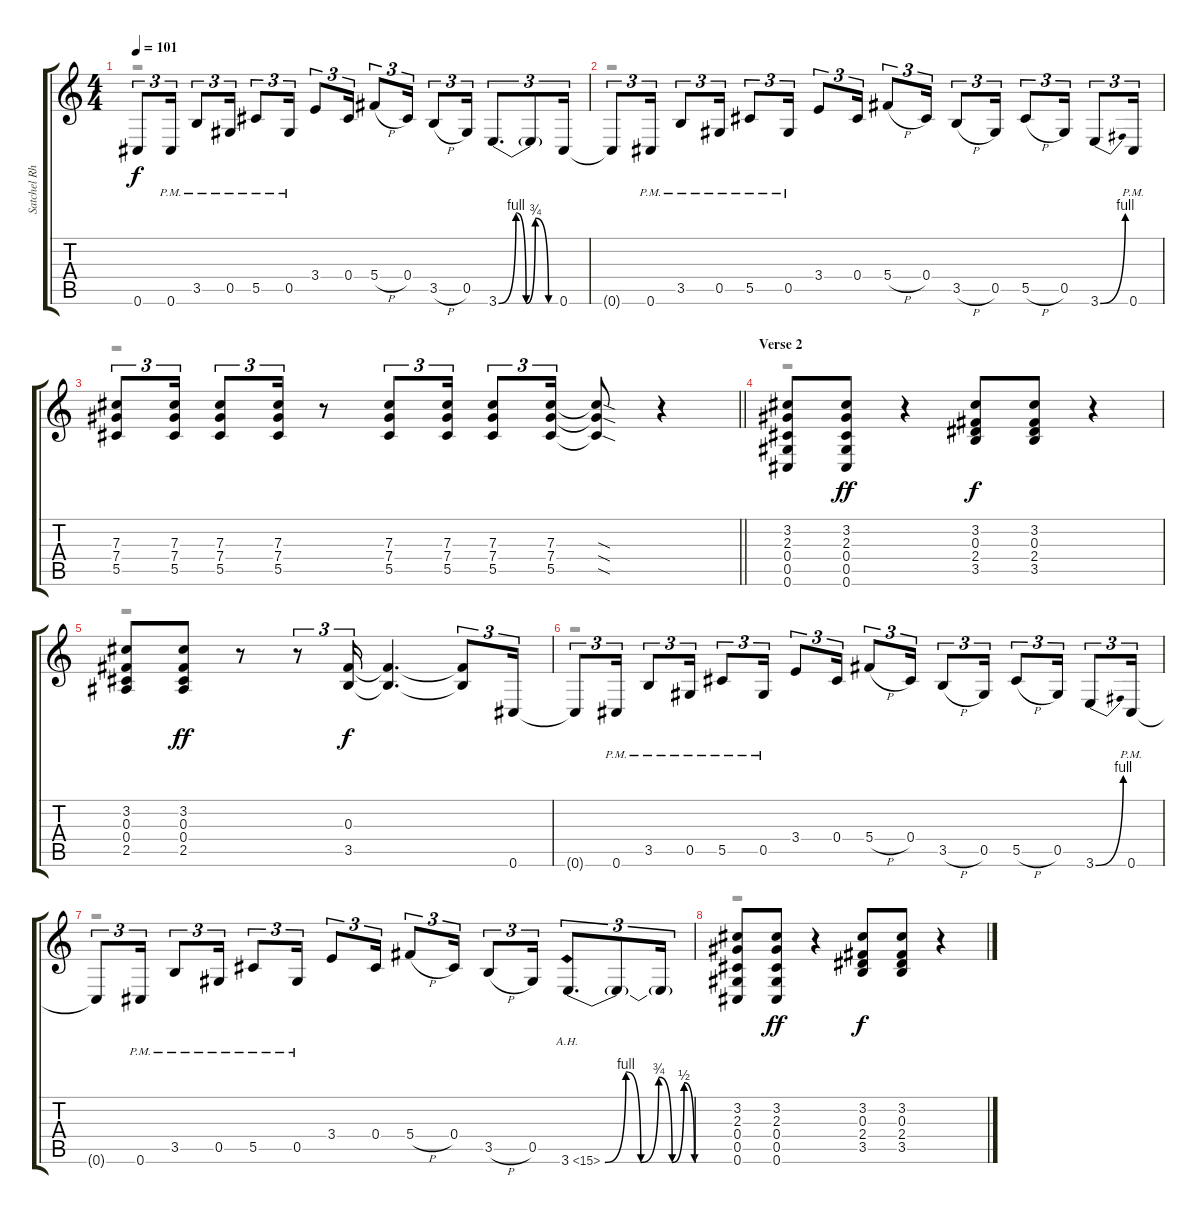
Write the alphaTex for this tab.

\track ("Satchel Rhythm" "Satchel Rh") {instrument distortionguitar}
\staff {score tabs}
\tuning (Eb4 Bb3 Gb3 Db3 Ab2 Db2) {hide}
\voice
\ts (4 4)
\tempo 101
\clef g2
\ks c
0.6{t}.8{tu (3 2) dy f} 0.6{pm}.16{tu (3 2)} 3.5{pm}.8{tu (3 2)} 0.5{pm}.16{tu (3 2)} 5.5{pm}.8{tu (3 2)} 0.5{pm}.16{tu (3 2)} 3.4.8{tu (3 2)} 0.4.16{tu (3 2)} 5.4{h}.8{tu (3 2)} 0.4.16{tu (3 2)} 3.5{h}.8{tu (3 2)} 0.5.16{tu (3 2)} 3.6{be (custom 0 0 17 4 27 0 36 3 49 0 60 0)}.8{d tu (3 2)} 3.6{t}.8{tu (3 2)} 0.6.16{tu (3 2)} |
0.6{t}.8{tu (3 2)} 0.6{pm}.16{tu (3 2)} 3.5{pm}.8{tu (3 2)} 0.5{pm}.16{tu (3 2)} 5.5{pm}.8{tu (3 2)} 0.5{pm}.16{tu (3 2)} 3.4.8{tu (3 2)} 0.4.16{tu (3 2)} 5.4{h}.8{tu (3 2)} 0.4.16{tu (3 2)} 3.5{h}.8{tu (3 2)} 0.5.16{tu (3 2)} 5.5{h}.8{tu (3 2)} 0.5.16{tu (3 2)} 3.6{be (bend 0 0 60 4)}.8{tu (3 2)} 0.6{pm}.16{tu (3 2)} |
\barLineRight lightlight
(7.3 7.4 5.5).8{tu (3 2)} (7.3 7.4 5.5).16{tu (3 2)} (7.3 7.4 5.5).8{tu (3 2)} (7.3 7.4 5.5).16{tu (3 2)} r.8 (7.3 7.4 5.5).8{tu (3 2)} (7.3 7.4 5.5).16{tu (3 2)} (7.3 7.4 5.5).8{tu (3 2)} (7.3 7.4 5.5).16{tu (3 2)} (7.3{sod t} 7.4{sod t} 5.5{sod t}).8 r.4 |
\section ("" "Verse 2")
(3.2 2.3 0.4 0.5 0.6).8 (3.2 2.3 0.4 0.5 0.6).8{dy ff} r.4 (3.2 0.3 2.4 3.5).8{dy f} (3.2 0.3 2.4 3.5).8 r.4 |
(3.2 0.3 0.4 2.5).8 (3.2 0.3 0.4 2.5).8{dy ff} r.8 r.8{tu (3 2)} (0.3 3.5).16{tu (3 2) dy f} (0.3{t} 3.5{t}).4{d} (0.3{t} 3.5{t}).8{tu (3 2)} 0.6.16{tu (3 2)} |
0.6{t}.8{tu (3 2)} 0.6{pm}.16{tu (3 2)} 3.5{pm}.8{tu (3 2)} 0.5{pm}.16{tu (3 2)} 5.5{pm}.8{tu (3 2)} 0.5{pm}.16{tu (3 2)} 3.4.8{tu (3 2)} 0.4.16{tu (3 2)} 5.4{h}.8{tu (3 2)} 0.4.16{tu (3 2)} 3.5{h}.8{tu (3 2)} 0.5.16{tu (3 2)} 5.5{h}.8{tu (3 2)} 0.5.16{tu (3 2)} 3.6{be (bend 0 0 60 4)}.8{tu (3 2)} 0.6{pm}.16{tu (3 2)} |
0.6{t}.8{tu (3 2)} 0.6{pm}.16{tu (3 2)} 3.5{pm}.8{tu (3 2)} 0.5{pm}.16{tu (3 2)} 5.5{pm}.8{tu (3 2)} 0.5{pm}.16{tu (3 2)} 3.4.8{tu (3 2)} 0.4.16{tu (3 2)} 5.4{h}.8{tu (3 2)} 0.4.16{tu (3 2)} 3.5{h}.8{tu (3 2)} 0.5.16{tu (3 2)} 3.6{be (custom 0 0 14 4 24 0 36 3 45 0 53 2 60 0) ah 12}.8{d tu (3 2)} 3.6{t}.8{tu (3 2)} 3.6{t}.16{tu (3 2)} |
(3.2 2.3 0.4 0.5 0.6).8 (3.2 2.3 0.4 0.5 0.6).8{dy ff} r.4 (3.2 0.3 2.4 3.5).8{dy f} (3.2 0.3 2.4 3.5).8 r.4
\voice
\clef g2
\ottava regular
\simile none
\ks c
r.1{dy f} |
r.1 |
\barLineRight lightlight
r.1 |
r.1 |
r.1 |
r.1 |
r.1 |
r.1
